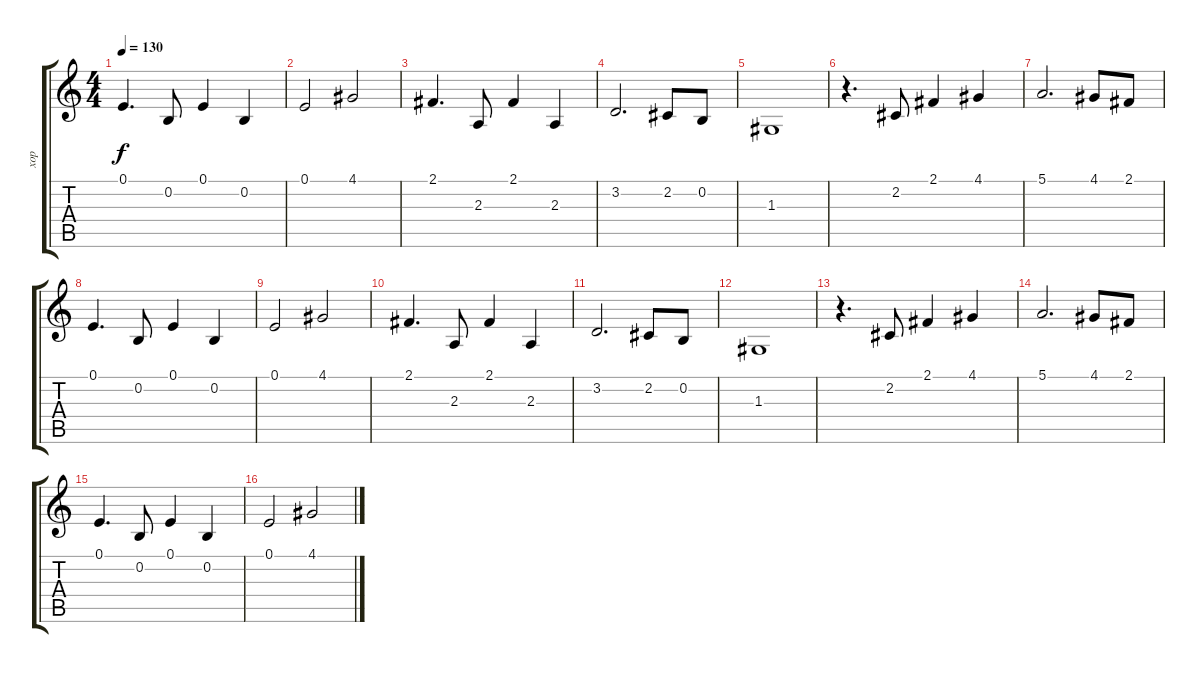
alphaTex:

\track ("хор" "хор") {instrument choiraahs}
\staff {score tabs}
\tuning (E4 B3 G3 D3 A2 E2) {hide}
\ts (4 4)
\tempo 130
\clef g2
\ks c
0.1.4{d dy f} 0.2.8 0.1.4 0.2.4 |
0.1.2 4.1.2 |
2.1.4{d} 2.3.8 2.1.4 2.3.4 |
3.2.2{d} 2.2.8 0.2.8 |
1.3.1 |
r.4{d} 2.2.8 2.1.4 4.1.4 |
5.1.2{d} 4.1.8 2.1.8 |
0.1.4{d} 0.2.8 0.1.4 0.2.4 |
0.1.2 4.1.2 |
2.1.4{d} 2.3.8 2.1.4 2.3.4 |
3.2.2{d} 2.2.8 0.2.8 |
1.3.1 |
r.4{d} 2.2.8 2.1.4 4.1.4 |
5.1.2{d} 4.1.8 2.1.8 |
0.1.4{d} 0.2.8 0.1.4 0.2.4 |
0.1.2 4.1.2
